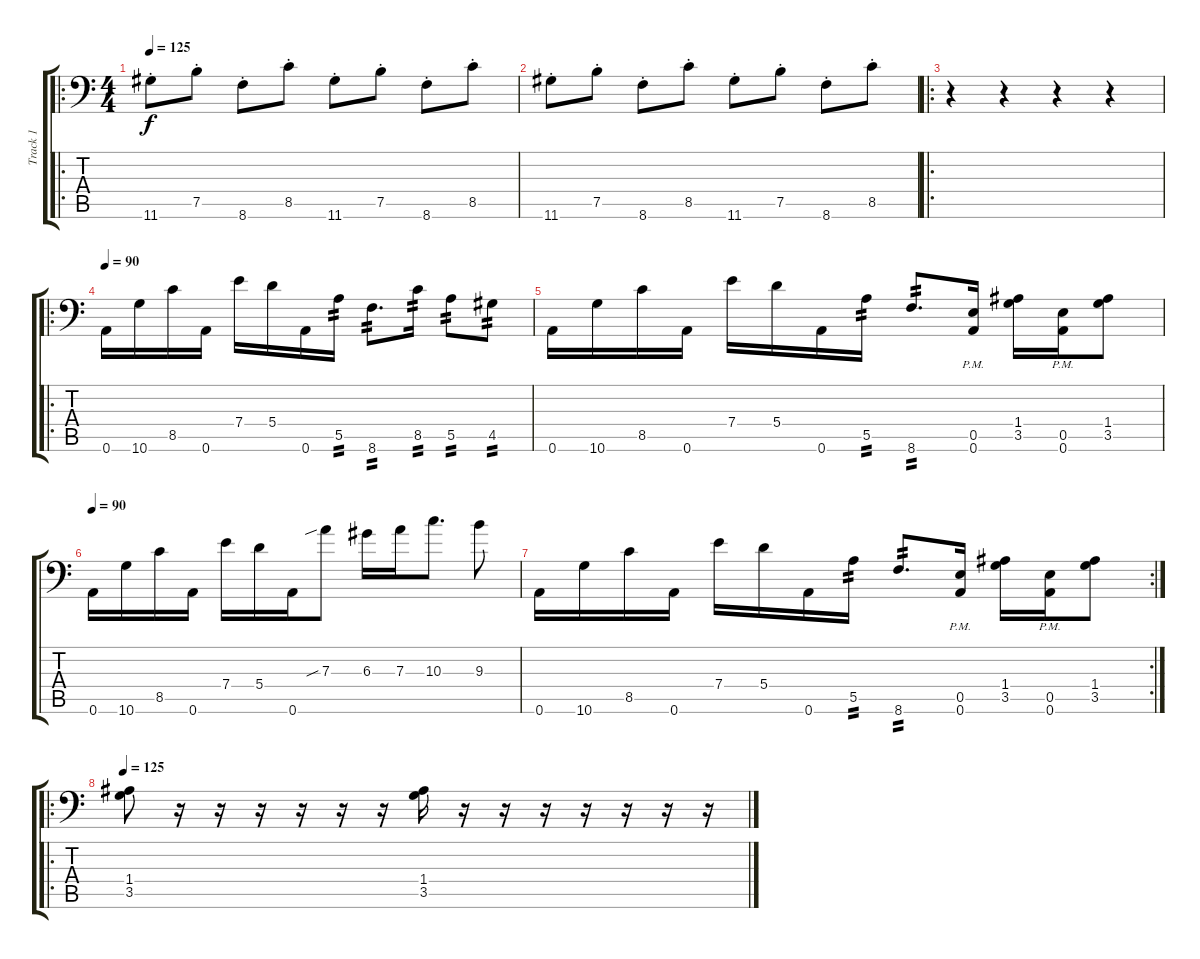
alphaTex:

\track ("Track 1" "Track 1") {instrument overdrivenguitar}
\staff {score tabs}
\tuning (B3 Gb3 D3 A2 E2 A1) {hide}
\ro
\ts (4 4)
\tempo 125
\clef f4
\ks c
11.6{st}.8{dy f} 7.5{st}.8 8.6{st}.8 8.5{st}.8 11.6{st}.8 7.5{st}.8 8.6{st}.8 8.5{st}.8 |
11.6{st}.8 7.5{st}.8 8.6{st}.8 8.5{st}.8 11.6{st}.8 7.5{st}.8 8.6{st}.8 8.5{st}.8 |
\ro
r.4 r.4 r.4 r.4 |
\ro
\tempo 90
0.6.16 10.6.16 8.5.16 0.6.16 7.4.16 5.4.16 0.6.16 5.5.16{tp 2} 8.6.8{d tp 2} 8.5.16{tp 2} 5.5.8{tp 2} 4.5.8{tp 2} |
0.6.16 10.6.16 8.5.16 0.6.16 7.4.16 5.4.16 0.6.16 5.5.16{tp 2} 8.6.8{d tp 2} (0.5{pm} 0.6{pm}).16 (1.4 3.5).16 (0.5{pm} 0.6{pm}).16 (1.4 3.5).8 |
\tempo 90
0.6.16 10.6.16 8.5.16 0.6.16 7.4.16 5.4.16 0.6.16 7.3{sib}.8 6.3.16 7.3.16 10.3.8{d} 9.3.8 |
\rc 2
0.6.16 10.6.16 8.5.16 0.6.16 7.4.16 5.4.16 0.6.16 5.5.16{tp 2} 8.6.8{d tp 2} (0.5{pm} 0.6{pm}).16 (1.4 3.5).16 (0.5{pm} 0.6{pm}).16 (1.4 3.5).8 |
\ro
\tempo 125
(1.4 3.5).8 r.16 r.16 r.16 r.16 r.16 r.16 (1.4 3.5).16 r.16 r.16 r.16 r.16 r.16 r.16 r.16
